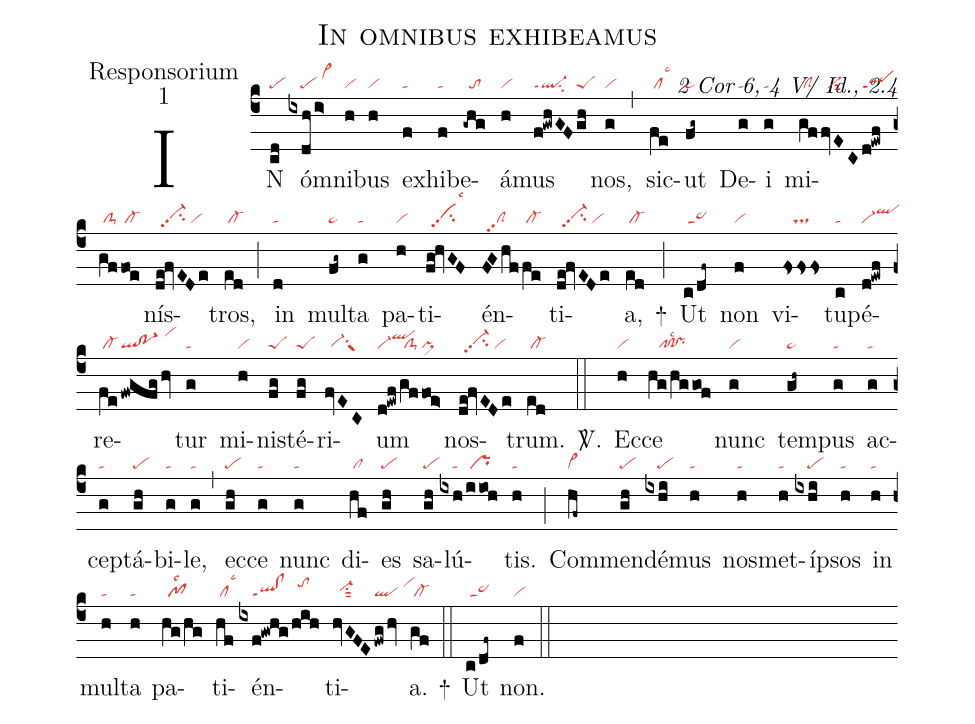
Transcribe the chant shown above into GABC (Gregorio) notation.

name:In omnibus exhibeamus;
office-part:Responsorium;
mode:1;
commentary:2 Cor 6, 4 V/ Id., 2.4;
nabc-lines:1;
%%
(c4)
IN(cd|pe) óm(ixdh/i>|////pe/vi>hj)ni(h|vi)bus(h|vi) ex(f|ta)hi(f|ta)be(-ghg|//to)á(h|vi)mus(f!gwhGF|ql-ppt1su2|gh|peS) nos,(g|vi) (,)
sic(fe|/cllsc3)ut(fg~|pe~) De(g|ta)i(g|ta) mi(gf|/clS|fvEC|//vi-sut2|d!ewf|qlppt1|/gf|/clS-|foe|/cl-)nís(de!fvEDe|//vi-hhpp2su2/vi)tros,(ed|/cl-) (;)
in(d|ta) mul(fg~|pe~)ta(g|ta) pa(h|vi)ti(fg!hvGF|//vihhpp2su2lsc3)én(FGhf|//clSpp2|fe|/cl-)ti(de!fvEDe|//vi-hhpp2su2/vi)a,(ed|/cl-) +(;)
Ut(c/df~|/sa~) non(f|vi) vi(fsss|///ts)tu(c|ta)pé(d!ewf|vi-qlhj)re(fe|/cl-|!fwgfg/hv|ql!po-1/vihk)tur(g|ta) mi(h|vi)nis(fg|peS)té(fg|peS)ri(fvEC|//vi-hgsu1suw1)um(d!ewf|vi-qlhj|/gf|/clS-|foe>|pi>) nos(de!fvEDe|//vi-hhpp2su2/vi)trum.(ed|/cl-) <sp>V/</sp>.(::)
Ec(h|vi)ce(hg/hggof|///pf!prlsc2) nunc(g|vi) tem(gh~|pe~)pus(g|ta) ac(g|ta)cep(g|ta)tá(gh|pe)bi(g|ta)le,(g|ta) (,)
ec(gh|pe)ce(g|ta) nunc(g|ta) di(hf|/cl)es(gh|pe) sa(gh|pe)lú(ixh|////ta|/iioh|/pr)tis.(h|ta) (;)
Com(hf~|cl~)men(gh|pe)dé(ixhi|////pe)mus(h|ta) nos(h|ta)met(h|ta)íp(ixhi|////pe)sos(h|ta) in(h|ta) mul(h|ta)ta(h|ta) pa(hg/hg|//pf1lsc2)ti(hf|/cllsc3)én(ixf!gwhg|////ql!clppt1|/hih|//tohj)ti(hvGFE|//vi-hhsu1sut2|/fwg/hv|ql/vihj)a.(gf|/cl-) +(::)
Ut(c/df~|/sa~) non.(f|vi) (::)
